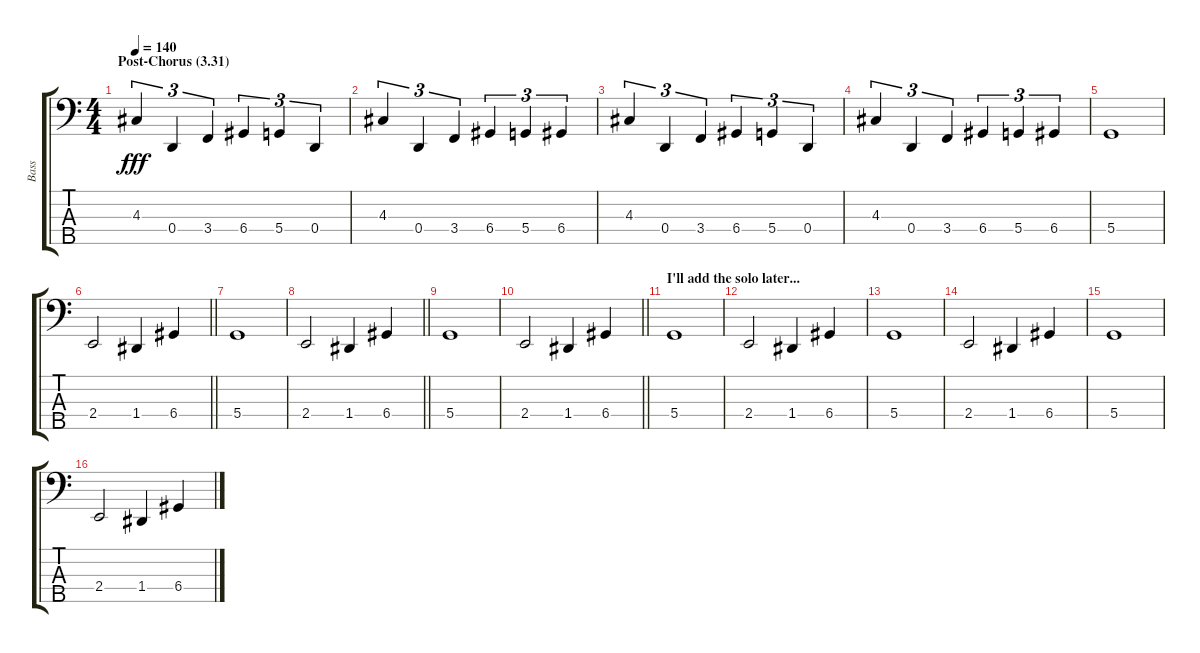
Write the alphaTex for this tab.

\track ("Bass" "Bass") {instrument electricbassfinger}
\staff {score tabs}
\tuning (G2 D2 A1 D1 A0) {hide}
\ts (4 4)
\section ("" "Post-Chorus (3.31)")
\tempo 140
\clef f4
\ks c
4.3.4{tu (3 2) dy fff} 0.4.4{tu (3 2)} 3.4.4{tu (3 2)} 6.4.4{tu (3 2)} 5.4.4{tu (3 2)} 0.4.4{tu (3 2)} |
4.3.4{tu (3 2)} 0.4.4{tu (3 2)} 3.4.4{tu (3 2)} 6.4.4{tu (3 2)} 5.4.4{tu (3 2)} 6.4.4{tu (3 2)} |
4.3.4{tu (3 2)} 0.4.4{tu (3 2)} 3.4.4{tu (3 2)} 6.4.4{tu (3 2)} 5.4.4{tu (3 2)} 0.4.4{tu (3 2)} |
4.3.4{tu (3 2)} 0.4.4{tu (3 2)} 3.4.4{tu (3 2)} 6.4.4{tu (3 2)} 5.4.4{tu (3 2)} 6.4.4{tu (3 2)} |
5.4.1 |
\barLineRight lightlight
2.4.2 1.4.4 6.4.4 |
\section ("" "")
5.4.1 |
\barLineRight lightlight
2.4.2 1.4.4 6.4.4 |
5.4.1 |
\barLineRight lightlight
2.4.2 1.4.4 6.4.4 |
\section ("" "I'll add the solo later...")
5.4.1 |
2.4.2 1.4.4 6.4.4 |
5.4.1 |
2.4.2 1.4.4 6.4.4 |
5.4.1 |
2.4.2 1.4.4 6.4.4
